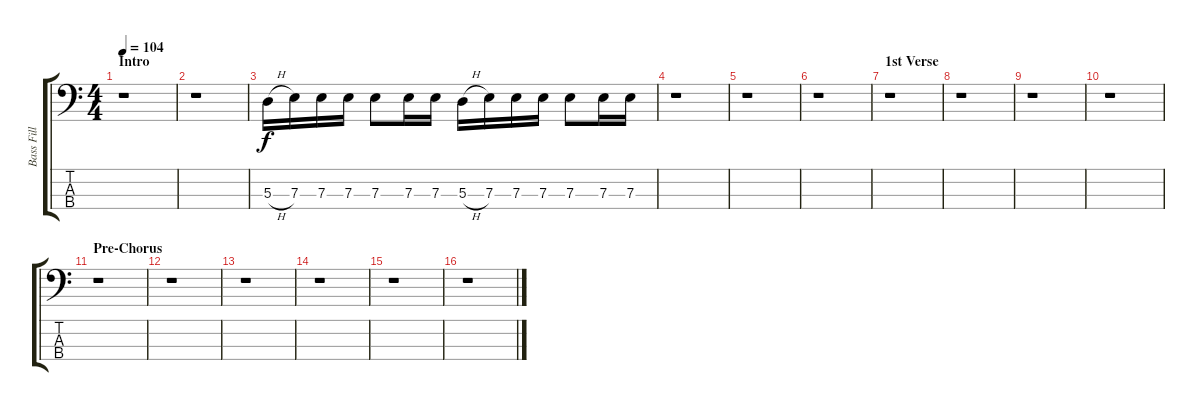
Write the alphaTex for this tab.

\track ("Bass Fill" "Bass Fill") {instrument electricbasspick}
\staff {score tabs}
\tuning (G2 D2 A1 E1) {hide}
\ts (4 4)
\section ("" "Intro")
\tempo 104
\clef f4
\ks c
r.1{dy f instrument electricbasspick} |
r.1 |
5.3{h}.16 7.3.16 7.3.16 7.3.16 7.3.8 7.3.16 7.3.16 5.3{h}.16 7.3.16 7.3.16 7.3.16 7.3.8 7.3.16 7.3.16 |
r.1 |
r.1 |
r.1 |
\section ("" "1st Verse")
r.1 |
r.1 |
r.1 |
r.1 |
\section ("" "Pre-Chorus")
r.1 |
r.1 |
r.1 |
r.1 |
r.1 |
r.1
